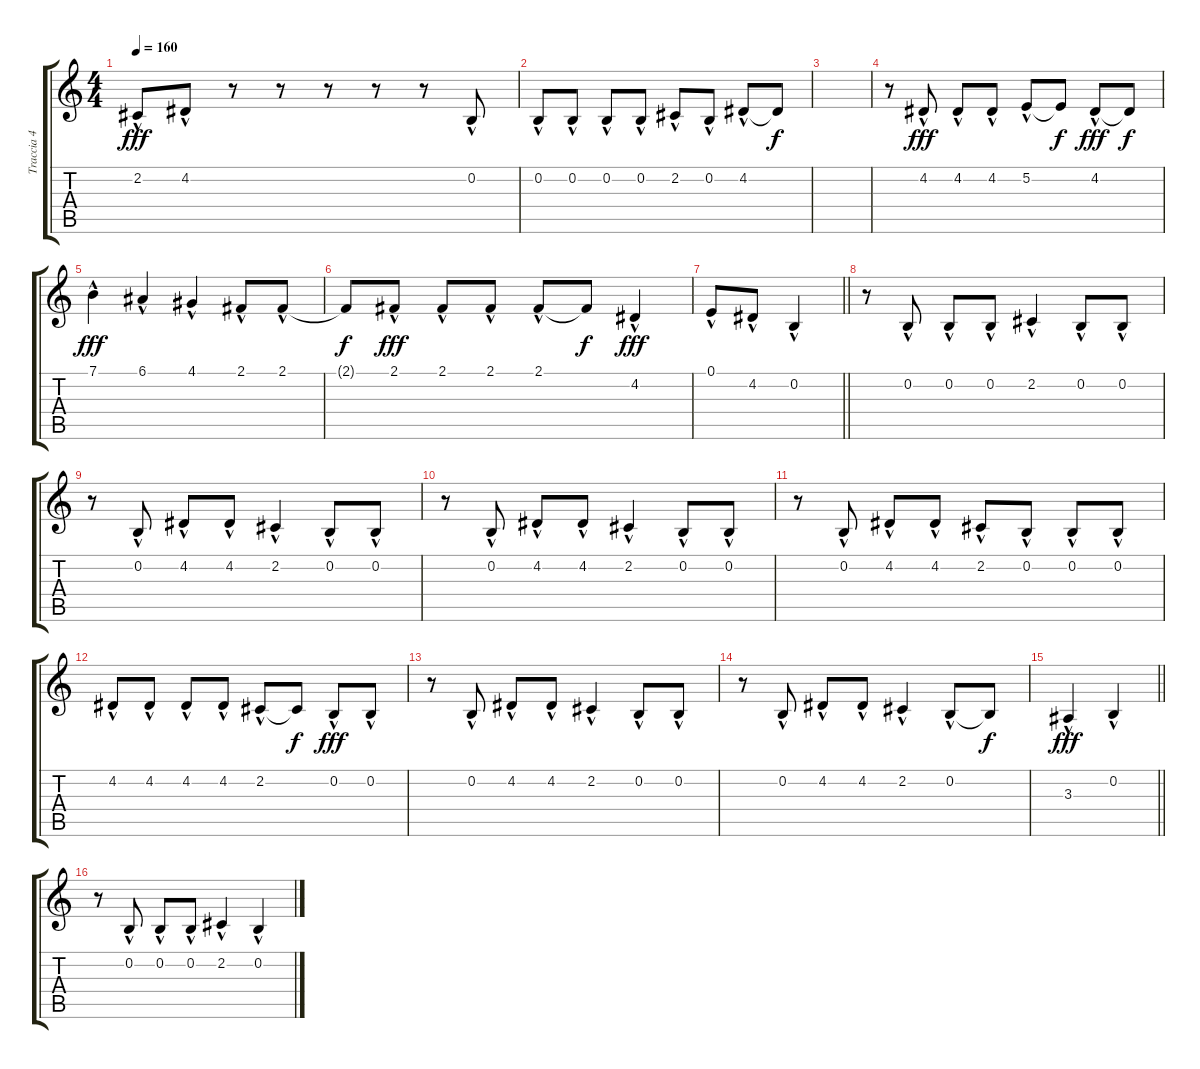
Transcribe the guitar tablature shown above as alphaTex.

\track ("Traccia 4" "Traccia 4") {instrument altosax}
\staff {score tabs}
\tuning (E4 B3 G3 D3 A2 E2) {hide}
\ts (4 4)
\tempo 160
\clef g2
\ks c
2.2{hac}.8{dy fff} 4.2{hac}.8 r.8 r.8 r.8 r.8 r.8 0.2{hac}.8 |
0.2{hac}.8 0.2{hac}.8 0.2{hac}.8 0.2{hac}.8 2.2{hac}.8 0.2{hac}.8 4.2{hac}.8 4.2{t}.8{dy f} |
|
r.8 4.2{hac}.8{dy fff} 4.2{hac}.8 4.2{hac}.8 5.2{hac}.8 5.2{t}.8{dy f} 4.2{hac}.8{dy fff} 4.2{t}.8{dy f} |
7.1{hac}.4{dy fff} 6.1{hac}.4 4.1{hac}.4 2.1{hac}.8 2.1{hac}.8 |
2.1{t}.8{dy f} 2.1{hac}.8{dy fff} 2.1{hac}.8 2.1{hac}.8 2.1{hac}.8 2.1{t}.8{dy f} 4.2{hac}.4{dy fff} |
\barLineRight lightlight
0.1{hac}.8 4.2{hac}.8 0.2{hac}.4 |
r.8 0.2{hac}.8 0.2{hac}.8 0.2{hac}.8 2.2{hac}.4 0.2{hac}.8 0.2{hac}.8 |
r.8 0.2{hac}.8 4.2{hac}.8 4.2{hac}.8 2.2{hac}.4 0.2{hac}.8 0.2{hac}.8 |
r.8 0.2{hac}.8 4.2{hac}.8 4.2{hac}.8 2.2{hac}.4 0.2{hac}.8 0.2{hac}.8 |
r.8 0.2{hac}.8 4.2{hac}.8 4.2{hac}.8 2.2{hac}.8 0.2{hac}.8 0.2{hac}.8 0.2{hac}.8 |
4.2{hac}.8 4.2{hac}.8 4.2{hac}.8 4.2{hac}.8 2.2{hac}.8 2.2{t}.8{dy f} 0.2{hac}.8{dy fff} 0.2{hac}.8 |
r.8 0.2{hac}.8 4.2{hac}.8 4.2{hac}.8 2.2{hac}.4 0.2{hac}.8 0.2{hac}.8 |
r.8 0.2{hac}.8 4.2{hac}.8 4.2{hac}.8 2.2{hac}.4 0.2{hac}.8 0.2{t}.8{dy f} |
\barLineRight lightlight
3.3{hac}.4{dy fff} 0.2{hac}.4 |
r.8 0.2{hac}.8 0.2{hac}.8 0.2{hac}.8 2.2{hac}.4 0.2{hac}.4
